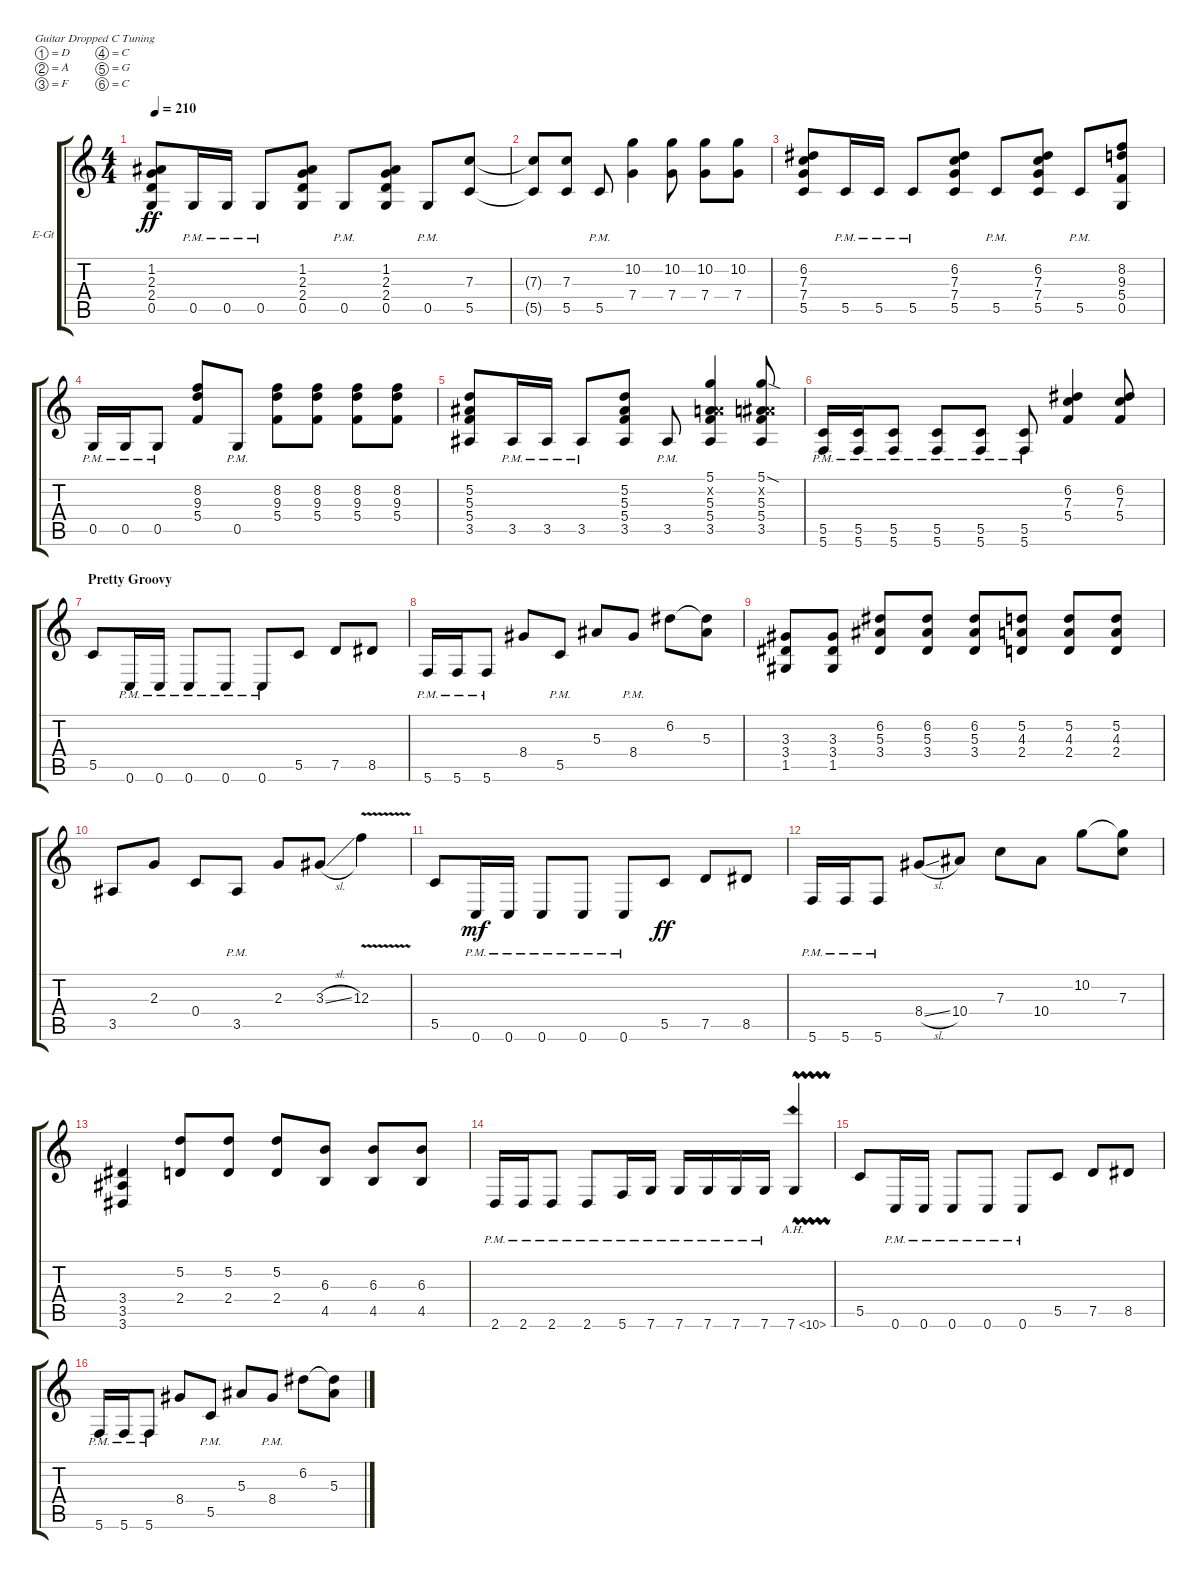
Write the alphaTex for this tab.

\defaultSystemsLayout 4
\bracketExtendMode groupsimilarinstruments
\firstSystemTrackNameOrientation horizontal
\otherSystemsTrackNameOrientation horizontal
\track ("Right Guitar" "E-Gt") {instrument distortionguitar}
\staff {score tabs}
\tuning (D4 A3 F3 C3 G2 C2)
\ts (4 4)
\tempo 210
\clef g2
\ks c
(0.5 2.4 2.3 1.2).8{dy ff} 0.5{pm}.16 0.5{pm}.16 0.5{pm}.8 (0.5 2.4 2.3 1.2).8 0.5{pm}.8 (0.5 2.4 2.3 1.2).8 0.5{pm}.8 (7.3 5.5).8 |
(5.5{t} 7.3{t}).8 (5.5 7.3).8 5.5{pm}.8 (7.4 10.2).4 (10.2 7.4).8 (7.4 10.2).8 (10.2 7.4).8 |
(5.5 7.4 7.3 6.2).8 5.5{pm}.16 5.5{pm}.16 5.5{pm}.8 (5.5 7.4 7.3 6.2).8 5.5{pm}.8 (5.5 7.4 7.3 6.2).8 5.5{pm}.8 (0.5 5.4 9.3 8.2).8 |
0.5{pm}.16 0.5{pm}.16 0.5{pm}.8 (5.4 9.3 8.2).8 0.5{pm}.8 (5.4 9.3 8.2).8 (8.2 9.3 5.4).8 (8.2 9.3 5.4).8 (5.4 9.3 8.2).8 |
(3.5 5.4 5.3 5.2).8 3.5{pm}.16 3.5{pm}.16 3.5{pm}.8 (3.5 5.4 5.3 5.2).8 3.5{pm}.8 (3.5 5.4 5.3 5.1 0.2{x}).4 (5.1{sod} 5.3 5.4 3.5 0.2{x}).8 |
(5.6{pm} 5.5{pm}).16 (5.6{pm} 5.5{pm}).16 (5.6{pm} 5.5{pm}).8 (5.6{pm} 5.5{pm}).8 (5.6{pm} 5.5{pm}).8 (5.6{pm} 5.5{pm}).8 (5.4 7.3 6.2).4 (6.2 7.3 5.4).8 |
\section ("" "Pretty Groovy")
5.5.8 0.6{pm}.16 0.6{pm}.16 0.6{pm}.8 0.6{pm}.8 0.6{pm}.8 5.5.8 7.5.8 8.5.8 |
5.6{pm}.16 5.6{pm}.16 5.6{pm}.8 8.4.8 5.5{pm}.8 5.3.8 8.4{pm}.8 6.2.8 (5.3 6.2{t}).8 |
(1.5 3.3 3.4).8 (1.5 3.3 3.4).8 (3.4 6.2 5.3).8 (3.4 6.2 5.3).8 (3.4 6.2 5.3).8 (2.4 5.2 4.3).8 (2.4 5.2 4.3).8 (2.4 5.2 4.3).8 |
3.5.8 2.3.8 0.4.8 3.5{pm}.8 2.3.8 3.3{sl}.8 12.3{v}.4 |
5.5.8 0.6{pm}.16{dy mf} 0.6{pm}.16 0.6{pm}.8 0.6{pm}.8 0.6{pm}.8 5.5.8{dy ff} 7.5.8 8.5.8 |
5.6{pm}.16 5.6{pm}.16 5.6{pm}.8 8.4{sl}.8 10.4.8 7.3.8 10.4.8 10.2.8 (7.3 10.2{t}).8 |
(3.6 3.5 3.4).4 (2.4 5.2).8 (2.4 5.2).8 (2.4 5.2).8 (4.5 6.3).8 (4.5 6.3).8 (4.5 6.3).8 |
2.6{pm}.16 2.6{pm}.16 2.6{pm}.8 2.6{pm}.8 5.6{pm}.16 7.6{pm}.16 7.6{pm}.16 7.6{pm}.16 7.6{pm}.16 7.6{pm}.16 7.6{ah 3 vw}.4 |
5.5.8 0.6{pm}.16 0.6{pm}.16 0.6{pm}.8 0.6{pm}.8 0.6{pm}.8 5.5.8 7.5.8 8.5.8 |
5.6{pm}.16 5.6{pm}.16 5.6{pm}.8 8.4.8 5.5{pm}.8 5.3.8 8.4{pm}.8 6.2.8 (5.3 6.2{t}).8
